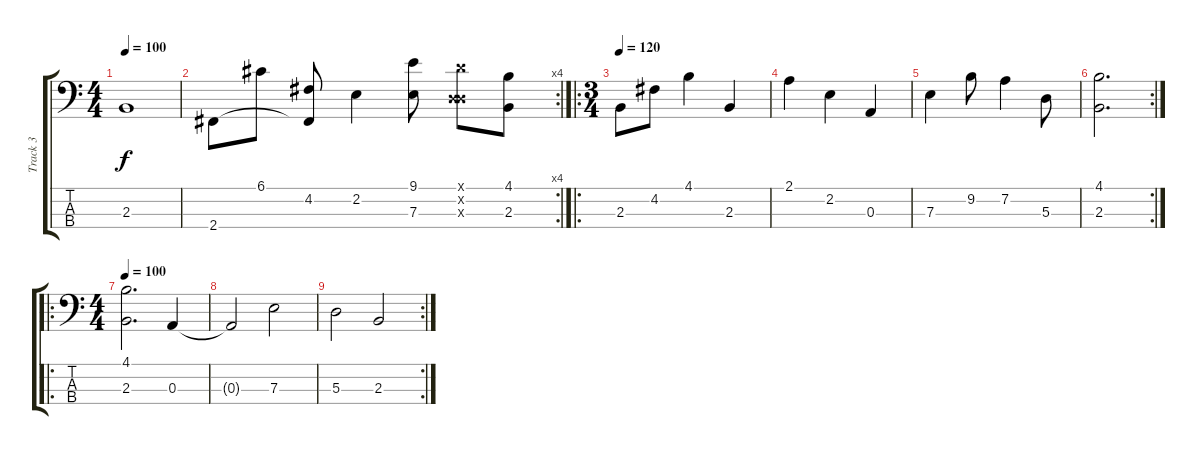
\track ("Track 3" "Track 3") {instrument fretlessbass}
\staff {score tabs}
\tuning (G2 D2 A1 E1) {hide}
\ts (4 4)
\tempo 100
\clef f4
\ks c
2.3.1{dy f instrument fretlessbass} |
\rc 4
2.4.8 6.1.8 (4.2 2.4{t}).8 2.2.4 (9.1 7.3).8 (7.1{x} 0.2{x} 5.3{x}).8 (4.1 2.3).8 |
\ro
\ts (3 4)
\tempo 120
2.3.8 4.2.8 4.1.4 2.3.4 |
2.1.4 2.2.4 0.3.4 |
7.3.4 9.2.8 7.2.4 5.3.8 |
\rc 2
(4.1 2.3).2{d} |
\ro
\ts (4 4)
\tempo 100
(4.1 2.3).2{d} 0.3.4 |
0.3{t}.2 7.3.2 |
\rc 2
5.3.2 2.3.2
